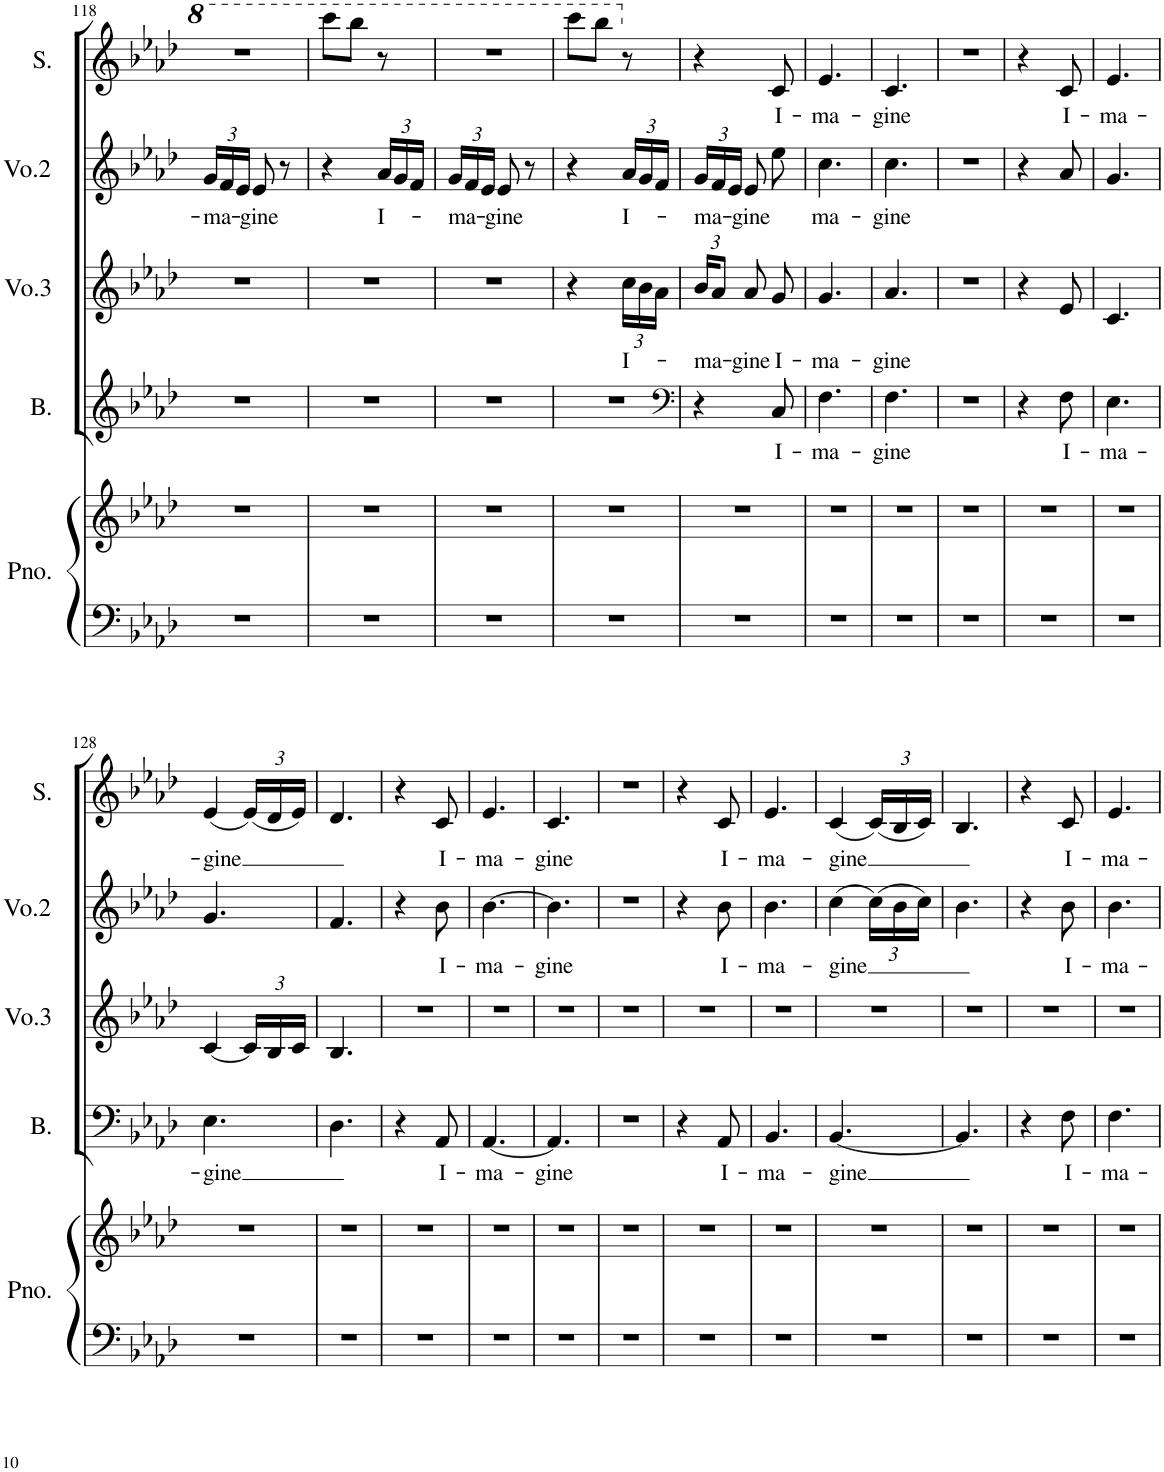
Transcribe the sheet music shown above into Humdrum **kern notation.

**kern	**kern	**kern	**text	**kern	**text	**kern	**text	**kern	**text
*part5	*part5	*part4	*part4	*part3	*part3	*part2	*part2	*part1	*part1
*staff6	*staff5	*staff4	*staff4	*staff3	*staff3	*staff2	*staff2	*staff1	*staff1
*I"Piano	*	*I"Bass	*	*I"Voice 3	*	*I"Voice 2	*	*I"Solo	*
*I'Pno.	*	*I'B.	*	*I'Vo.3	*	*I'Vo.2	*	*I'S.	*
!!LO:PB:g=z
*clefF4	*clefG2	*clefG2	*	*clefG2	*	*clefG2	*	*clefG2	*
*	*	*Trd7c12	*	*	*	*	*	*	*
*k[b-e-a-d-]	*k[b-e-a-d-]	*k[b-e-a-d-]	*	*k[b-e-a-d-]	*	*k[b-e-a-d-]	*	*k[b-e-a-d-]	*
*M3/8	*M3/8	*M3/8	*	*M3/8	*	*M3/8	*	*M3/8	*
*	*	*	*	*	*	*Xbrackettup	*	*	*
=118	=118	=118	=118	=118	=118	=118	=118	=118	=118
!	!	!	!	!	!	!	!LO:LY:b	!	!
4.r	4.r	4.r	.	4.r	.	24g/LL	-ma-	4.r	.
.	.	.	.	.	.	24f/	.	.	.
.	.	.	.	.	.	24e-/JJ	.	.	.
!	!	!	!	!	!	!	!LO:LY:b	!	!
.	.	.	.	.	.	8e-/	-gine	.	.
.	.	.	.	.	.	8r	.	.	.
=119	=119	=119	=119	=119	=119	=119	=119	=119	=119
4.r	4.r	4.r	.	4.r	.	4r	.	8cccc\L	.
.	.	.	.	.	.	.	.	8bbb-\J	.
!	!	!	!	!	!	!	!LO:LY:b	!	!
.	.	.	.	.	.	24a-/LL	I-	8r	.
.	.	.	.	.	.	24g/	.	.	.
.	.	.	.	.	.	24f/JJ	.	.	.
=120	=120	=120	=120	=120	=120	=120	=120	=120	=120
!	!	!	!	!	!	!	!LO:LY:b	!	!
4.r	4.r	4.r	.	4.r	.	24g/LL	-ma-	4.r	.
.	.	.	.	.	.	24f/	.	.	.
.	.	.	.	.	.	24e-/JJ	.	.	.
!	!	!	!	!	!	!	!LO:LY:b	!	!
.	.	.	.	.	.	8e-/	-gine	.	.
.	.	.	.	.	.	8r	.	.	.
=121	=121	=121	=121	=121	=121	=121	=121	=121	=121
4.r	4.r	4.r	.	4r	.	4r	.	8cccc\L	.
.	.	.	.	.	.	.	.	8bbb-\J	.
*	*	*	*	*Xbrackettup	*	*	*	*	*
!	!	!	!	!	!LO:LY:b	!	!LO:LY:b	!	!
.	.	.	.	24cc\LL	I-	24a-/LL	I-	8r	.
.	.	.	.	24b-\	.	24g/	.	.	.
.	.	.	.	24a-\JJ	.	24f/JJ	.	.	.
=122	=122	=122	=122	=122	=122	=122	=122	=122	=122
*	*	*clefF4	*	*	*	*	*	*	*
!	!	!	!	!	!LO:LY:b	!	!LO:LY:b	!	!
4.r	4.r	4r	.	24b-/KL	-ma-	24g/LL	-ma-	4r	.
.	.	.	.	12a-/J	.	24f/	.	.	.
.	.	.	.	.	.	24e-/JJ	.	.	.
!	!	!	!	!	!LO:LY:b	!	!LO:LY:b	!	!
.	.	.	.	8a-/	-gine	8e-/	-gine	.	.
!	!	!	!LO:LY:b	!	!LO:LY:b	!	!	!	!LO:LY:b
.	.	8C/	I-	8g/	I-	8ee-\	.	8c/	I-
=123	=123	=123	=123	=123	=123	=123	=123	=123	=123
!	!	!	!LO:LY:b	!	!LO:LY:b	!	!LO:LY:b	!	!LO:LY:b
4.r	4.r	4.F\	-ma-	4.g/	-ma-	4.cc\	-ma-	4.e-/	-ma-
=124	=124	=124	=124	=124	=124	=124	=124	=124	=124
!	!	!	!LO:LY:b	!	!LO:LY:b	!	!LO:LY:b	!	!LO:LY:b
4.r	4.r	4.F\	-gine	4.a-/	-gine	4.cc\	-gine	4.c/	-gine
=125	=125	=125	=125	=125	=125	=125	=125	=125	=125
4.r	4.r	4.r	.	4.r	.	4.r	.	4.r	.
=126	=126	=126	=126	=126	=126	=126	=126	=126	=126
4.r	4.r	4r	.	4r	.	4r	.	4r	.
!	!	!	!LO:LY:b	!	!	!	!	!	!LO:LY:b
.	.	8F\	I-	8e-/	.	8a-/	.	8c/	I-
=127	=127	=127	=127	=127	=127	=127	=127	=127	=127
!	!	!	!LO:LY:b	!	!	!	!	!	!LO:LY:b
4.r	4.r	4.E-\	-ma-	4.c/	.	4.g/	.	4.e-/	-ma-
!!LO:LB:g=z
=128	=128	=128	=128	=128	=128	=128	=128	=128	=128
!	!	!	!LO:LY:b	!	!	!	!	!	!LO:LY:b
4.r	4.r	4.E-\	-gine	[4c/	.	4.g/	.	(4e-/	-gine
*	*	*	*	*	*	*	*	*Xbrackettup	*
.	.	.	.	24c/LL]	.	.	.	(24e-/LL)	.
.	.	.	.	24B-/	.	.	.	24d-/	.
.	.	.	.	24c/JJ	.	.	.	24e-/JJ)	.
=129	=129	=129	=129	=129	=129	=129	=129	=129	=129
4.r	4.r	4.D-\	.	4.B-/	.	4.f/	.	4.d-/	.
=130	=130	=130	=130	=130	=130	=130	=130	=130	=130
4.r	4.r	4r	.	4.r	.	4r	.	4r	.
!	!	!	!LO:LY:b	!	!	!	!LO:LY:b	!	!LO:LY:b
.	.	8AA-/	I-	.	.	8b-\	I-	8c/	I-
=131	=131	=131	=131	=131	=131	=131	=131	=131	=131
!	!	!	!LO:LY:b	!	!	!	!LO:LY:b	!	!LO:LY:b
4.r	4.r	[4.AA-/	-ma-	4.r	.	[4.b-\	-ma-	4.e-/	-ma-
=132	=132	=132	=132	=132	=132	=132	=132	=132	=132
!	!	!	!LO:LY:b	!	!	!	!LO:LY:b	!	!LO:LY:b
4.r	4.r	4.AA-/]	-gine	4.r	.	4.b-\]	-gine	4.c/	-gine
=133	=133	=133	=133	=133	=133	=133	=133	=133	=133
4.r	4.r	4.r	.	4.r	.	4.r	.	4.r	.
=134	=134	=134	=134	=134	=134	=134	=134	=134	=134
4.r	4.r	4r	.	4.r	.	4r	.	4r	.
!	!	!	!LO:LY:b	!	!	!	!LO:LY:b	!	!LO:LY:b
.	.	8AA-/	I-	.	.	8b-\	I-	8c/	I-
=135	=135	=135	=135	=135	=135	=135	=135	=135	=135
!	!	!	!LO:LY:b	!	!	!	!LO:LY:b	!	!LO:LY:b
4.r	4.r	4.BB-/	-ma-	4.r	.	4.b-\	-ma-	4.e-/	-ma-
=136	=136	=136	=136	=136	=136	=136	=136	=136	=136
!	!	!	!LO:LY:b	!	!	!	!LO:LY:b	!	!LO:LY:b
4.r	4.r	[4.BB-/	-gine	4.r	.	(4cc\	-gine	(4c/	-gine
.	.	.	.	.	.	(24cc\LL)	.	(24c/LL)	.
.	.	.	.	.	.	24b-\	.	24B-/	.
.	.	.	.	.	.	24cc\JJ)	.	24c/JJ)	.
=137	=137	=137	=137	=137	=137	=137	=137	=137	=137
4.r	4.r	4.BB-/]	.	4.r	.	4.b-\	.	4.B-/	.
=138	=138	=138	=138	=138	=138	=138	=138	=138	=138
4.r	4.r	4r	.	4.r	.	4r	.	4r	.
!	!	!	!LO:LY:b	!	!	!	!LO:LY:b	!	!LO:LY:b
.	.	8F\	I-	.	.	8b-\	I-	8c/	I-
=139	=139	=139	=139	=139	=139	=139	=139	=139	=139
!	!	!	!LO:LY:b	!	!	!	!LO:LY:b	!	!LO:LY:b
4.r	4.r	4.F\	-ma-	4.r	.	4.b-\	-ma-	4.e-/	-ma-
=	=	=	=	=	=	=	=	=	=
*-	*-	*-	*-	*-	*-	*-	*-	*-	*-
